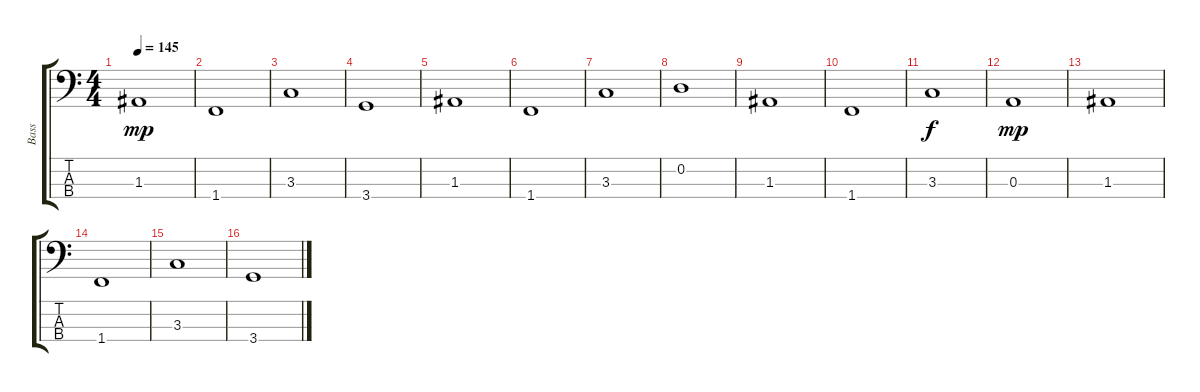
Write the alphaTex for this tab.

\track ("Bass" "Bass") {instrument electricbassfinger}
\staff {score tabs}
\tuning (G2 D2 A1 E1) {hide}
\ts (4 4)
\tempo 145
\clef f4
\ks c
1.3.1{dy mp} |
1.4.1 |
3.3.1 |
3.4.1 |
1.3.1 |
1.4.1 |
3.3.1 |
0.2.1 |
1.3.1 |
1.4.1 |
3.3.1{dy f} |
0.3.1{dy mp} |
1.3.1 |
1.4.1 |
3.3.1 |
3.4.1
